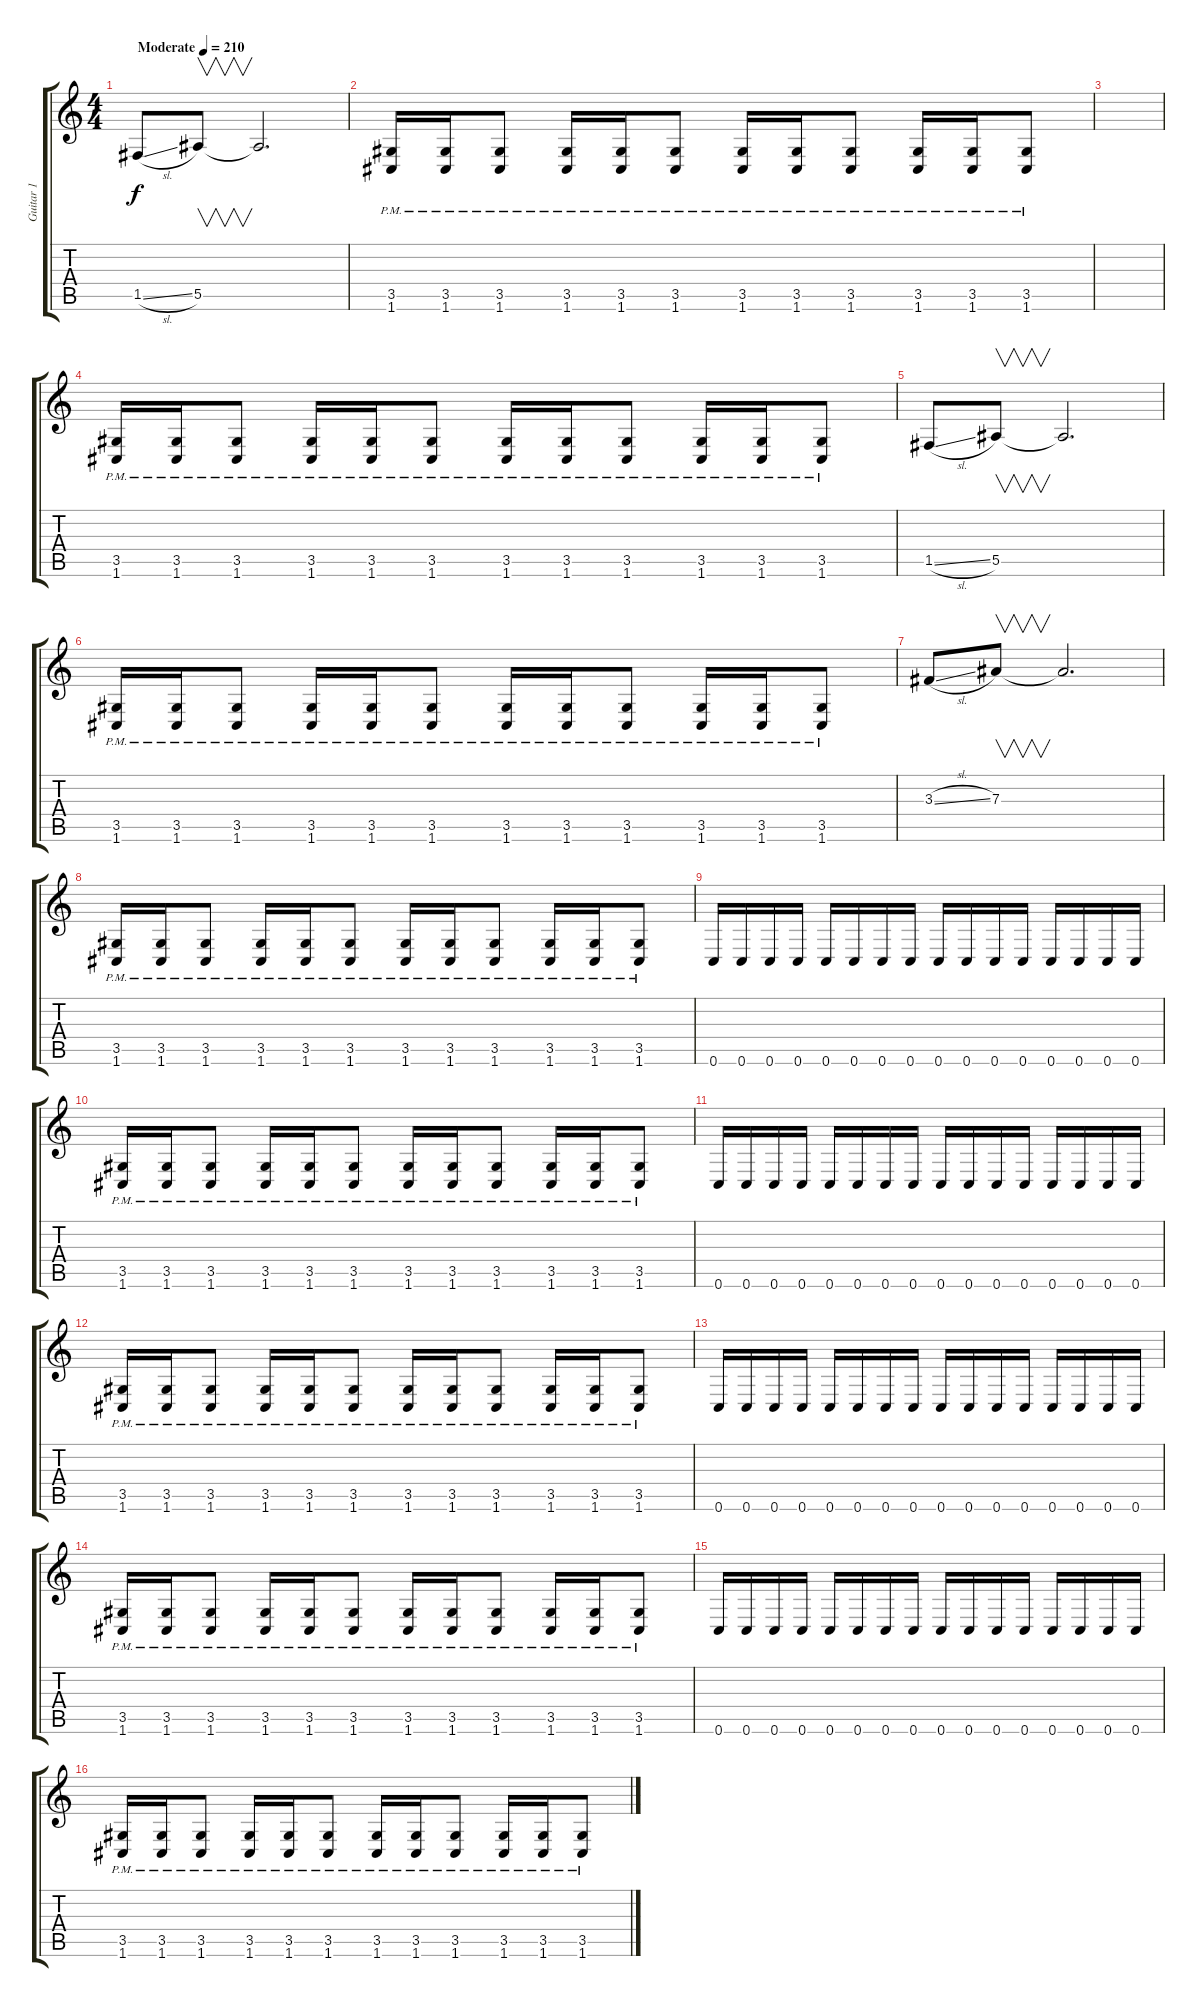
\track ("Guitar 1" "Guitar 1") {instrument distortionguitar}
\staff {score tabs}
\tuning (C4 G3 Eb3 Bb2 F2 C2) {hide}
\ts (4 4)
\tempo (210 "Moderate")
\clef g2
\ks c
1.5{sl}.8{dy f instrument distortionguitar} 5.5.8{v} 5.5{t}.2{d} |
(3.5{pm} 1.6{pm}).16 (3.5{pm} 1.6{pm}).16 (3.5{pm} 1.6{pm}).8 (3.5{pm} 1.6{pm}).16 (3.5{pm} 1.6{pm}).16 (3.5{pm} 1.6{pm}).8 (3.5{pm} 1.6{pm}).16 (3.5{pm} 1.6{pm}).16 (3.5{pm} 1.6{pm}).8 (3.5{pm} 1.6{pm}).16 (3.5{pm} 1.6{pm}).16 (3.5{pm} 1.6{pm}).8 |
|
(3.5{pm} 1.6{pm}).16 (3.5{pm} 1.6{pm}).16 (3.5{pm} 1.6{pm}).8 (3.5{pm} 1.6{pm}).16 (3.5{pm} 1.6{pm}).16 (3.5{pm} 1.6{pm}).8 (3.5{pm} 1.6{pm}).16 (3.5{pm} 1.6{pm}).16 (3.5{pm} 1.6{pm}).8 (3.5{pm} 1.6{pm}).16 (3.5{pm} 1.6{pm}).16 (3.5{pm} 1.6{pm}).8 |
1.5{sl}.8 5.5.8{v} 5.5{t}.2{d} |
(3.5{pm} 1.6{pm}).16 (3.5{pm} 1.6{pm}).16 (3.5{pm} 1.6{pm}).8 (3.5{pm} 1.6{pm}).16 (3.5{pm} 1.6{pm}).16 (3.5{pm} 1.6{pm}).8 (3.5{pm} 1.6{pm}).16 (3.5{pm} 1.6{pm}).16 (3.5{pm} 1.6{pm}).8 (3.5{pm} 1.6{pm}).16 (3.5{pm} 1.6{pm}).16 (3.5{pm} 1.6{pm}).8 |
3.3{sl}.8 7.3.8{v} 7.3{t}.2{d} |
(3.5{pm} 1.6{pm}).16 (3.5{pm} 1.6{pm}).16 (3.5{pm} 1.6{pm}).8 (3.5{pm} 1.6{pm}).16 (3.5{pm} 1.6{pm}).16 (3.5{pm} 1.6{pm}).8 (3.5{pm} 1.6{pm}).16 (3.5{pm} 1.6{pm}).16 (3.5{pm} 1.6{pm}).8 (3.5{pm} 1.6{pm}).16 (3.5{pm} 1.6{pm}).16 (3.5{pm} 1.6{pm}).8 |
0.6.16 0.6.16 0.6.16 0.6.16 0.6.16 0.6.16 0.6.16 0.6.16 0.6.16 0.6.16 0.6.16 0.6.16 0.6.16 0.6.16 0.6.16 0.6.16 |
(3.5{pm} 1.6{pm}).16 (3.5{pm} 1.6{pm}).16 (3.5{pm} 1.6{pm}).8 (3.5{pm} 1.6{pm}).16 (3.5{pm} 1.6{pm}).16 (3.5{pm} 1.6{pm}).8 (3.5{pm} 1.6{pm}).16 (3.5{pm} 1.6{pm}).16 (3.5{pm} 1.6{pm}).8 (3.5{pm} 1.6{pm}).16 (3.5{pm} 1.6{pm}).16 (3.5{pm} 1.6{pm}).8 |
0.6.16 0.6.16 0.6.16 0.6.16 0.6.16 0.6.16 0.6.16 0.6.16 0.6.16 0.6.16 0.6.16 0.6.16 0.6.16 0.6.16 0.6.16 0.6.16 |
(3.5{pm} 1.6{pm}).16 (3.5{pm} 1.6{pm}).16 (3.5{pm} 1.6{pm}).8 (3.5{pm} 1.6{pm}).16 (3.5{pm} 1.6{pm}).16 (3.5{pm} 1.6{pm}).8 (3.5{pm} 1.6{pm}).16 (3.5{pm} 1.6{pm}).16 (3.5{pm} 1.6{pm}).8 (3.5{pm} 1.6{pm}).16 (3.5{pm} 1.6{pm}).16 (3.5{pm} 1.6{pm}).8 |
0.6.16 0.6.16 0.6.16 0.6.16 0.6.16 0.6.16 0.6.16 0.6.16 0.6.16 0.6.16 0.6.16 0.6.16 0.6.16 0.6.16 0.6.16 0.6.16 |
(3.5{pm} 1.6{pm}).16 (3.5{pm} 1.6{pm}).16 (3.5{pm} 1.6{pm}).8 (3.5{pm} 1.6{pm}).16 (3.5{pm} 1.6{pm}).16 (3.5{pm} 1.6{pm}).8 (3.5{pm} 1.6{pm}).16 (3.5{pm} 1.6{pm}).16 (3.5{pm} 1.6{pm}).8 (3.5{pm} 1.6{pm}).16 (3.5{pm} 1.6{pm}).16 (3.5{pm} 1.6{pm}).8 |
0.6.16 0.6.16 0.6.16 0.6.16 0.6.16 0.6.16 0.6.16 0.6.16 0.6.16 0.6.16 0.6.16 0.6.16 0.6.16 0.6.16 0.6.16 0.6.16 |
(3.5{pm} 1.6{pm}).16 (3.5{pm} 1.6{pm}).16 (3.5{pm} 1.6{pm}).8 (3.5{pm} 1.6{pm}).16 (3.5{pm} 1.6{pm}).16 (3.5{pm} 1.6{pm}).8 (3.5{pm} 1.6{pm}).16 (3.5{pm} 1.6{pm}).16 (3.5{pm} 1.6{pm}).8 (3.5{pm} 1.6{pm}).16 (3.5{pm} 1.6{pm}).16 (3.5{pm} 1.6{pm}).8
